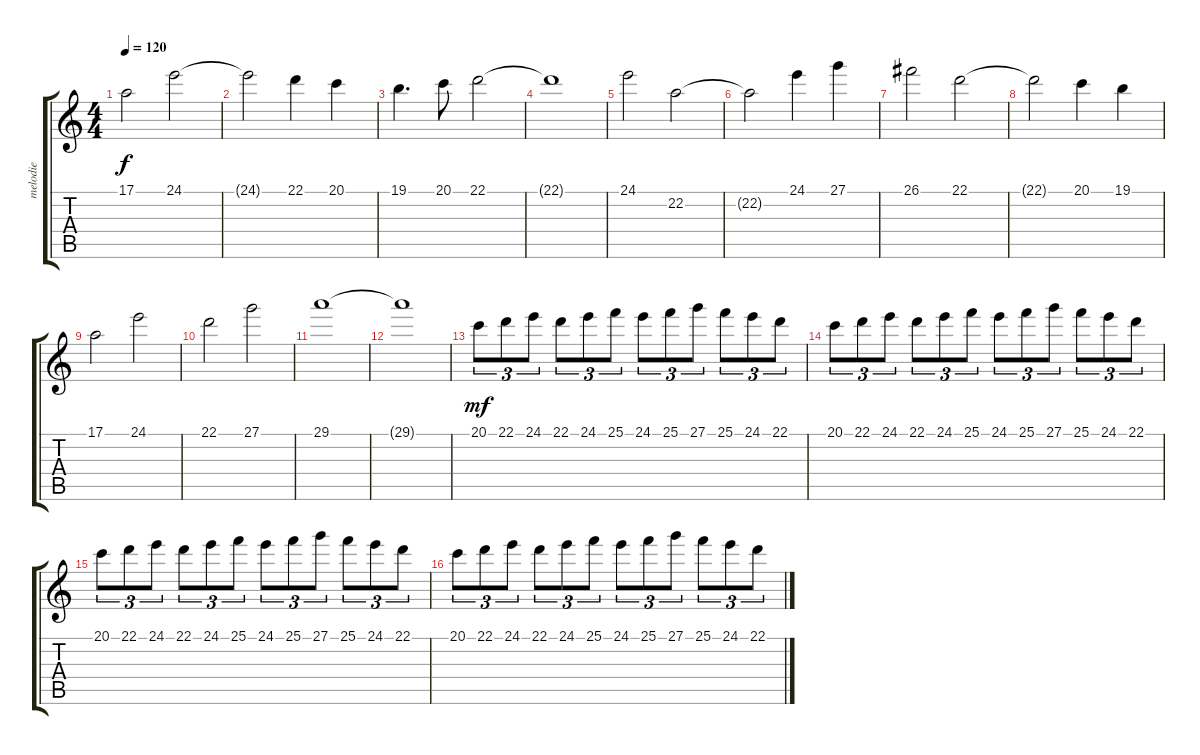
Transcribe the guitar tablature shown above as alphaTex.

\track ("melodie" "melodie") {instrument stringensemble1}
\staff {score tabs}
\tuning (E4 B3 G3 D3 A2 E2) {hide}
\ts (4 4)
\tempo 120
\clef g2
\ks c
17.1.2{dy f} 24.1.2 |
24.1{t}.2 22.1.4 20.1.4 |
19.1.4{d} 20.1.8 22.1.2 |
22.1{t}.1 |
24.1.2 22.2.2 |
22.2{t}.2 24.1.4 27.1.4 |
26.1.2 22.1.2 |
22.1{t}.2 20.1.4 19.1.4 |
17.1.2 24.1.2 |
22.1.2 27.1.2 |
29.1.1 |
29.1{t}.1 |
20.1.8{tu (3 2) dy mf} 22.1.8{tu (3 2)} 24.1.8{tu (3 2)} 22.1.8{tu (3 2)} 24.1.8{tu (3 2)} 25.1.8{tu (3 2)} 24.1.8{tu (3 2)} 25.1.8{tu (3 2)} 27.1.8{tu (3 2)} 25.1.8{tu (3 2)} 24.1.8{tu (3 2)} 22.1.8{tu (3 2)} |
20.1.8{tu (3 2)} 22.1.8{tu (3 2)} 24.1.8{tu (3 2)} 22.1.8{tu (3 2)} 24.1.8{tu (3 2)} 25.1.8{tu (3 2)} 24.1.8{tu (3 2)} 25.1.8{tu (3 2)} 27.1.8{tu (3 2)} 25.1.8{tu (3 2)} 24.1.8{tu (3 2)} 22.1.8{tu (3 2)} |
20.1.8{tu (3 2)} 22.1.8{tu (3 2)} 24.1.8{tu (3 2)} 22.1.8{tu (3 2)} 24.1.8{tu (3 2)} 25.1.8{tu (3 2)} 24.1.8{tu (3 2)} 25.1.8{tu (3 2)} 27.1.8{tu (3 2)} 25.1.8{tu (3 2)} 24.1.8{tu (3 2)} 22.1.8{tu (3 2)} |
20.1.8{tu (3 2)} 22.1.8{tu (3 2)} 24.1.8{tu (3 2)} 22.1.8{tu (3 2)} 24.1.8{tu (3 2)} 25.1.8{tu (3 2)} 24.1.8{tu (3 2)} 25.1.8{tu (3 2)} 27.1.8{tu (3 2)} 25.1.8{tu (3 2)} 24.1.8{tu (3 2)} 22.1.8{tu (3 2)}
